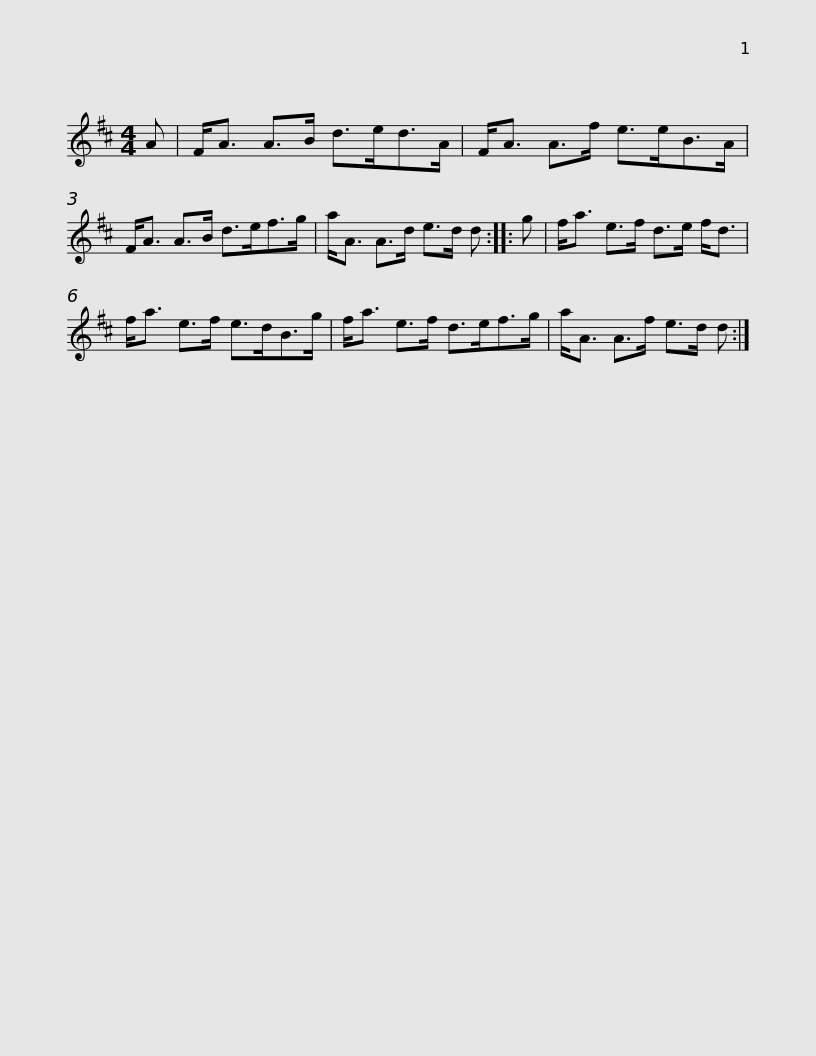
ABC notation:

X:1
L:1/8
M:4/4
I:linebreak $
K:D
V:1 treble
V:1
 A | F<A A>B d>ed>A | F<A A>f e>eB>A | F<A A>B d>ef>g | a<A A>d e>d d :: %5
 g |$ f<a e>f d>e f<d | f<a e>f e>dB>g | f<a e>f d>ef>g | a<A A>f e>d d :| %10
